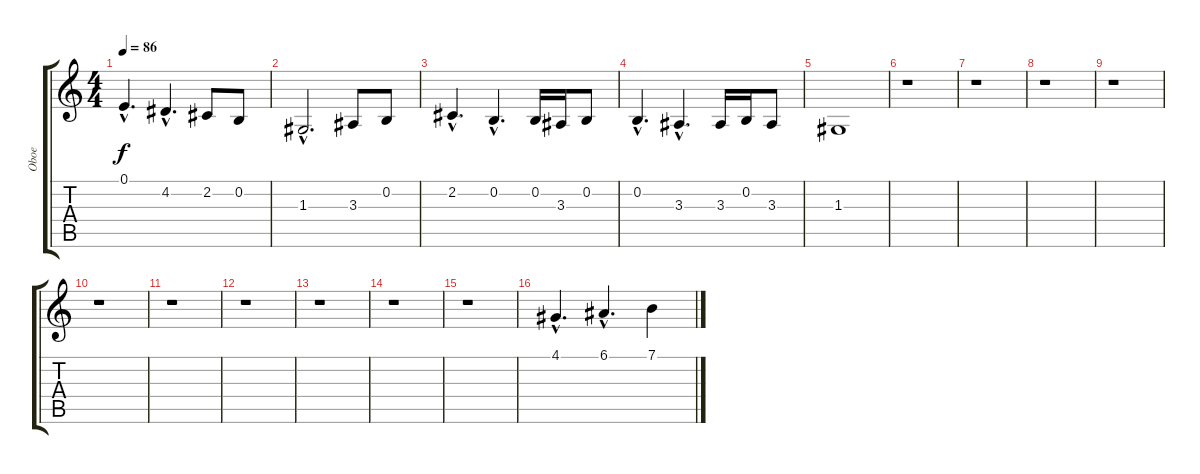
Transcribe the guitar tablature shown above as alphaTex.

\track ("Oboe" "Oboe") {instrument oboe}
\staff {score tabs}
\tuning (E4 B3 G3 D3 A2 E2) {hide}
\ts (4 4)
\tempo 86
\clef g2
\ks c
0.1{hac}.4{d dy f} 4.2{hac}.4{d} 2.2.8 0.2.8 |
1.3{hac}.2{d} 3.3.8 0.2.8 |
2.2{hac}.4{d} 0.2{hac}.4{d} 0.2.16 3.3.16 0.2.8 |
0.2{hac}.4{d} 3.3{hac}.4{d} 3.3.16 0.2.16 3.3.8 |
1.3.1{volume 11} |
r.1 |
r.1 |
r.1 |
r.1 |
r.1 |
r.1 |
r.1 |
r.1 |
r.1 |
r.1 |
4.1{hac}.4{d volume 12} 6.1{hac}.4{d} 7.1.4
